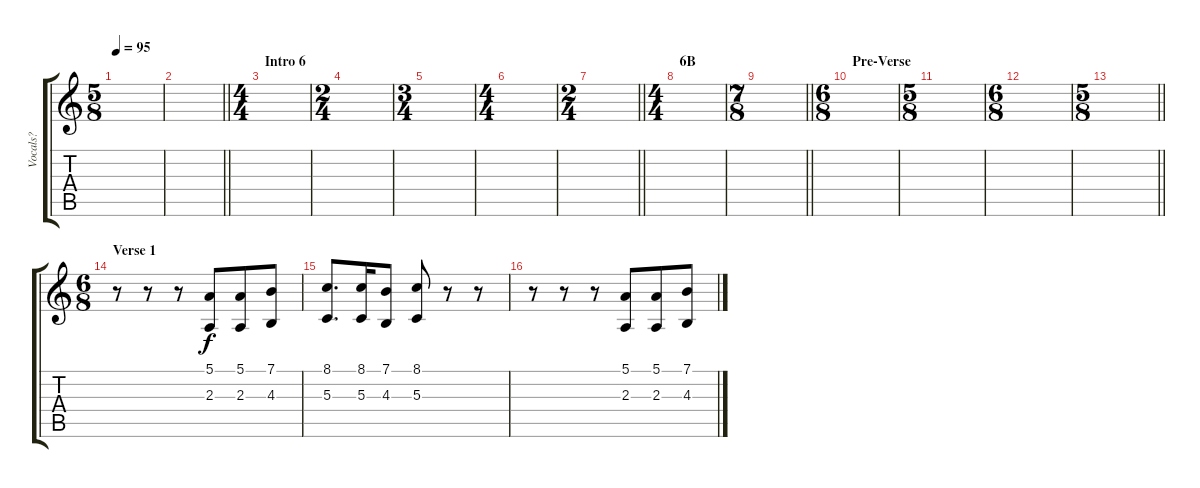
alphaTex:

\track ("Vocals?" "Vocals?") {instrument vibraphone}
\staff {score tabs}
\tuning (E4 B3 G3 D3 A2 E2) {hide}
\ts (5 8)
\tempo 95
\clef g2
\ks c
|
\barLineRight lightlight
|
\ts (4 4)
\section ("" "Intro 6")
|
\ts (2 4)
|
\ts (3 4)
|
\ts (4 4)
|
\ts (2 4)
\barLineRight lightlight
|
\ts (4 4)
\section ("" "6B")
|
\ts (7 8)
\barLineRight lightlight
|
\ts (6 8)
\section ("" "Pre-Verse")
|
\ts (5 8)
|
\ts (6 8)
|
\ts (5 8)
\barLineRight lightlight
|
\ts (6 8)
\section ("" "Verse 1")
r.8 r.8 r.8 (5.1 2.3).8 (5.1 2.3).8 (7.1 4.3).8 |
(8.1 5.3).8{d} (8.1 5.3).16 (7.1 4.3).8 (8.1 5.3).8 r.8 r.8 |
r.8 r.8 r.8 (5.1 2.3).8 (5.1 2.3).8 (7.1 4.3).8
